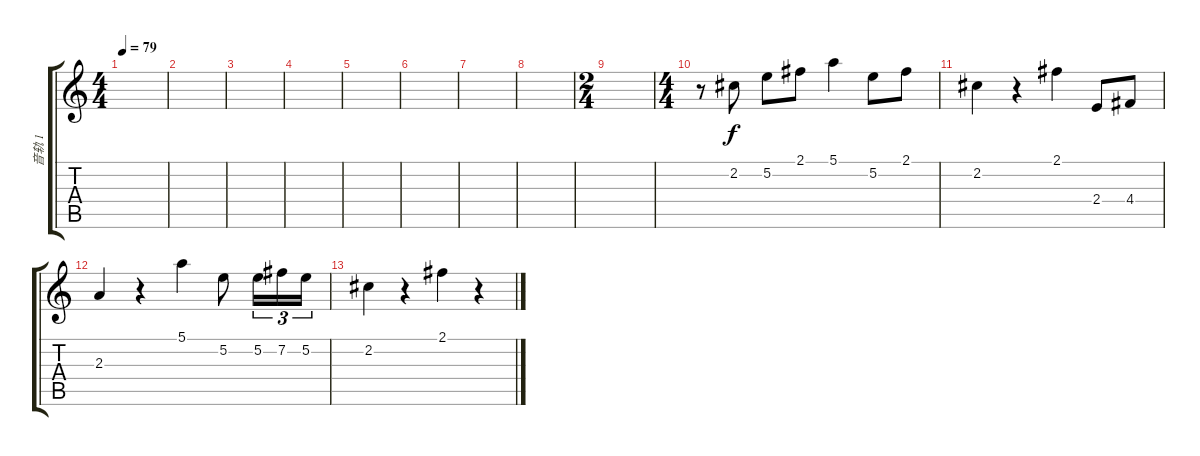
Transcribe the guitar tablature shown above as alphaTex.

\track ("音轨 1" "音轨 1") {instrument distortionguitar}
\staff {score tabs}
\tuning (E4 B3 G3 D3 A2 E2) {hide}
\ts (4 4)
\tempo 79
\clef g2
\ks c
|
|
|
|
|
|
|
|
\ts (2 4)
|
\ts (4 4)
r.8 2.2.8 5.2.8 2.1.8 5.1.4 5.2.8 2.1.8 |
2.2.4 r.4 2.1.4 2.4.8 4.4.8 |
2.3.4 r.4 5.1.4 5.2.8 5.2.16{tu (3 2)} 7.2.16{tu (3 2)} 5.2.16{tu (3 2)} |
2.2.4 r.4 2.1.4 r.4
